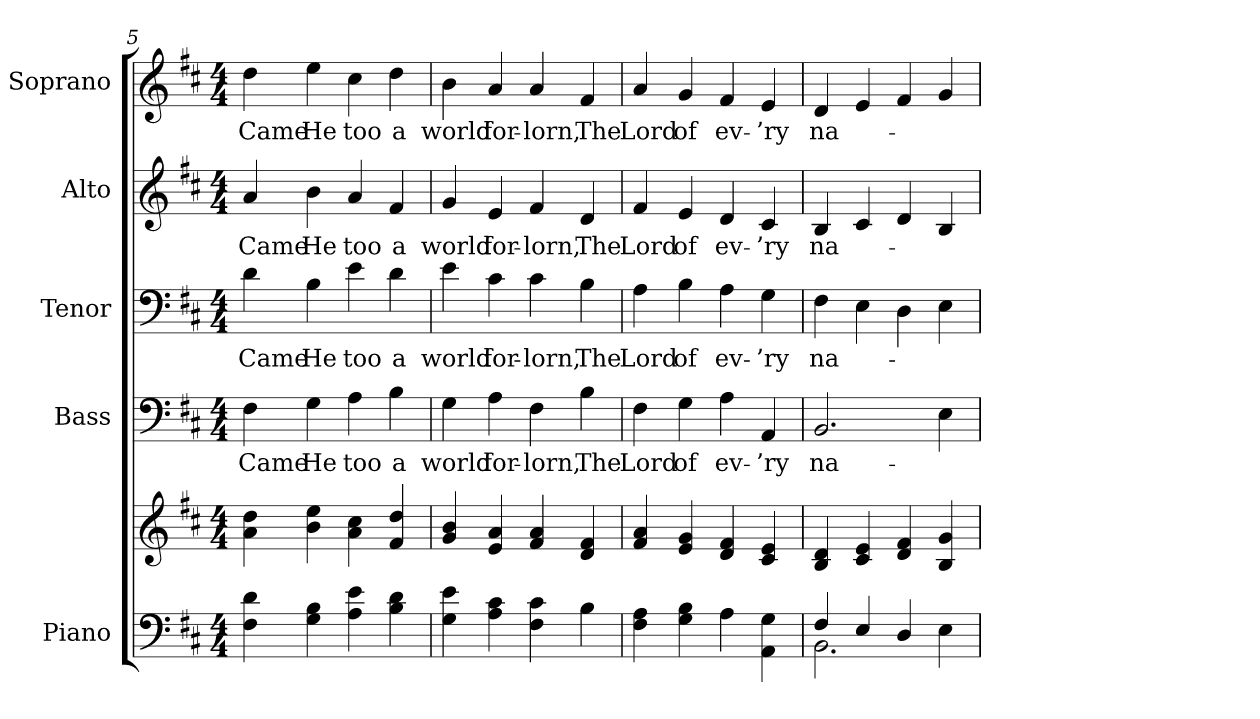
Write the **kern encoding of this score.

**kern	**kern	**kern	**text	**kern	**text	**kern	**text	**kern	**text
*part5	*part5	*part4	*part4	*part3	*part3	*part2	*part2	*part1	*part1
*staff6	*staff5	*staff4	*staff4	*staff3	*staff3	*staff2	*staff2	*staff1	*staff1
*I"Piano	*	*I"Bass	*	*I"Tenor	*	*I"Alto	*	*I"Soprano	*
*I'Pno.	*	*I'B.	*	*I'T.	*	*I'A.	*	*I'S.	*
!!LO:PB:g=z
*clefF4	*clefG2	*clefF4	*	*clefF4	*	*clefG2	*	*clefG2	*
*k[f#c#]	*k[f#c#]	*k[f#c#]	*	*k[f#c#]	*	*k[f#c#]	*	*k[f#c#]	*
*D:	*D:	*D:	*	*D:	*	*D:	*	*D:	*
*M4/4	*M4/4	*M4/4	*	*M4/4	*	*M4/4	*	*M4/4	*
=5	=5	=5	=5	=5	=5	=5	=5	=5	=5
!	!	!	!LO:LY:b:color=#000000	!	!	!	!	!	!
!	!	!	!	!	!LO:LY:b:color=#000000	!	!	!	!
!	!	!	!	!	!	!	!LO:LY:b:color=#000000	!	!
!	!	!	!	!	!	!	!	!	!LO:LY:b:color=#000000
4F#i\ 4di	4ai\ 4ddi	4F#i\	Came	4di\	Came	4ai/	Came	4ddi\	Came
!	!	!	!LO:LY:b:color=#000000	!	!	!	!	!	!
!	!	!	!	!	!LO:LY:b:color=#000000	!	!	!	!
!	!	!	!	!	!	!	!LO:LY:b:color=#000000	!	!
!	!	!	!	!	!	!	!	!	!LO:LY:b:color=#000000
4Gi\ 4Bi	4bi\ 4eei	4Gi\	He	4Bi\	He	4bi\	He	4eei\	He
!	!	!	!LO:LY:b:color=#000000	!	!	!	!	!	!
!	!	!	!	!	!LO:LY:b:color=#000000	!	!	!	!
!	!	!	!	!	!	!	!LO:LY:b:color=#000000	!	!
!	!	!	!	!	!	!	!	!	!LO:LY:b:color=#000000
4Ai\ 4ei	4ai\ 4cc#i	4Ai\	too	4ei\	too	4ai/	too	4cc#i\	too
!	!	!	!LO:LY:b:color=#000000	!	!	!	!	!	!
!	!	!	!	!	!LO:LY:b:color=#000000	!	!	!	!
!	!	!	!	!	!	!	!LO:LY:b:color=#000000	!	!
!	!	!	!	!	!	!	!	!	!LO:LY:b:color=#000000
4Bi\ 4di	4f#i/ 4ddi	4Bi\	a	4di\	a	4f#i/	a	4ddi\	a
=6	=6	=6	=6	=6	=6	=6	=6	=6	=6
!	!	!	!LO:LY:b:color=#000000	!	!	!	!	!	!
!	!	!	!	!	!LO:LY:b:color=#000000	!	!	!	!
!	!	!	!	!	!	!	!LO:LY:b:color=#000000	!	!
!	!	!	!	!	!	!	!	!	!LO:LY:b:color=#000000
4Gi\ 4ei	4gi/ 4bi	4Gi\	world	4ei\	world	4gi/	world	4bi\	world
!	!	!	!LO:LY:b:color=#000000	!	!	!	!	!	!
!	!	!	!	!	!LO:LY:b:color=#000000	!	!	!	!
!	!	!	!	!	!	!	!LO:LY:b:color=#000000	!	!
!	!	!	!	!	!	!	!	!	!LO:LY:b:color=#000000
4Ai\ 4c#i	4ei/ 4ai	4Ai\	for-	4c#i\	for-	4ei/	for-	4ai/	for-
!	!	!	!LO:LY:b:color=#000000	!	!	!	!	!	!
!	!	!	!	!	!LO:LY:b:color=#000000	!	!	!	!
!	!	!	!	!	!	!	!LO:LY:b:color=#000000	!	!
!	!	!	!	!	!	!	!	!	!LO:LY:b:color=#000000
4F#i\ 4c#i	4f#i/ 4ai	4F#i\	-lorn,	4c#i\	-lorn,	4f#i/	-lorn,	4ai/	-lorn,
!	!	!	!LO:LY:b:color=#000000	!	!	!	!	!	!
!	!	!	!	!	!LO:LY:b:color=#000000	!	!	!	!
!	!	!	!	!	!	!	!LO:LY:b:color=#000000	!	!
!	!	!	!	!	!	!	!	!	!LO:LY:b:color=#000000
4Bi\	4di/ 4f#i	4Bi\	The	4Bi\	The	4di/	The	4f#i/	The
!!LO:PB:g=z
=7	=7	=7	=7	=7	=7	=7	=7	=7	=7
!	!	!	!LO:LY:b:color=#000000	!	!	!	!	!	!
!	!	!	!	!	!LO:LY:b:color=#000000	!	!	!	!
!	!	!	!	!	!	!	!LO:LY:b:color=#000000	!	!
!	!	!	!	!	!	!	!	!	!LO:LY:b:color=#000000
4F#i\ 4Ai	4f#i/ 4ai	4F#i\	Lord	4Ai\	Lord	4f#i/	Lord	4ai/	Lord
!	!	!	!LO:LY:b:color=#000000	!	!	!	!	!	!
!	!	!	!	!	!LO:LY:b:color=#000000	!	!	!	!
!	!	!	!	!	!	!	!LO:LY:b:color=#000000	!	!
!	!	!	!	!	!	!	!	!	!LO:LY:b:color=#000000
4Gi\ 4Bi	4ei/ 4gi	4Gi\	of	4Bi\	of	4ei/	of	4gi/	of
!	!	!	!LO:LY:b:color=#000000	!	!	!	!	!	!
!	!	!	!	!	!LO:LY:b:color=#000000	!	!	!	!
!	!	!	!	!	!	!	!LO:LY:b:color=#000000	!	!
!	!	!	!	!	!	!	!	!	!LO:LY:b:color=#000000
4Ai\	4di/ 4f#i	4Ai\	ev-	4Ai\	ev-	4di/	ev-	4f#i/	ev-
!	!	!	!LO:LY:b:color=#000000	!	!	!	!	!	!
!	!	!	!	!	!LO:LY:b:color=#000000	!	!	!	!
!	!	!	!	!	!	!	!LO:LY:b:color=#000000	!	!
!	!	!	!	!	!	!	!	!	!LO:LY:b:color=#000000
4AAi\ 4Gi	4c#i/ 4ei	4AAi/	-’ry	4Gi\	-’ry	4c#i/	-’ry	4ei/	-’ry
=8	=8	=8	=8	=8	=8	=8	=8	=8	=8
*^	*	*	*	*	*	*	*	*	*
!	!	!	!	!LO:LY:b:color=#000000	!	!	!	!	!	!
!	!	!	!	!	!	!LO:LY:b:color=#000000	!	!	!	!
!	!	!	!	!	!	!	!	!LO:LY:b:color=#000000	!	!
!	!	!	!	!	!	!	!	!	!	!LO:LY:b:color=#000000
4F#i/	2.BBi\	4Bi/ 4di	2.BBi/	na-	4F#i\	na-	4Bi/	na-	4di/	na-
4Ei/	.	4c#i/ 4ei	.	.	4Ei\	.	4c#i/	.	4ei/	.
4Di/	.	4di/ 4f#i	.	.	4Di\	.	4di/	.	4f#i/	.
4Ei\	4ryy	4Bi/ 4gi	4Ei\	.	4Ei\	.	4Bi/	.	4gi/	.
*v	*v	*	*	*	*	*	*	*	*	*
=	=	=	=	=	=	=	=	=	=
*-	*-	*-	*-	*-	*-	*-	*-	*-	*-
